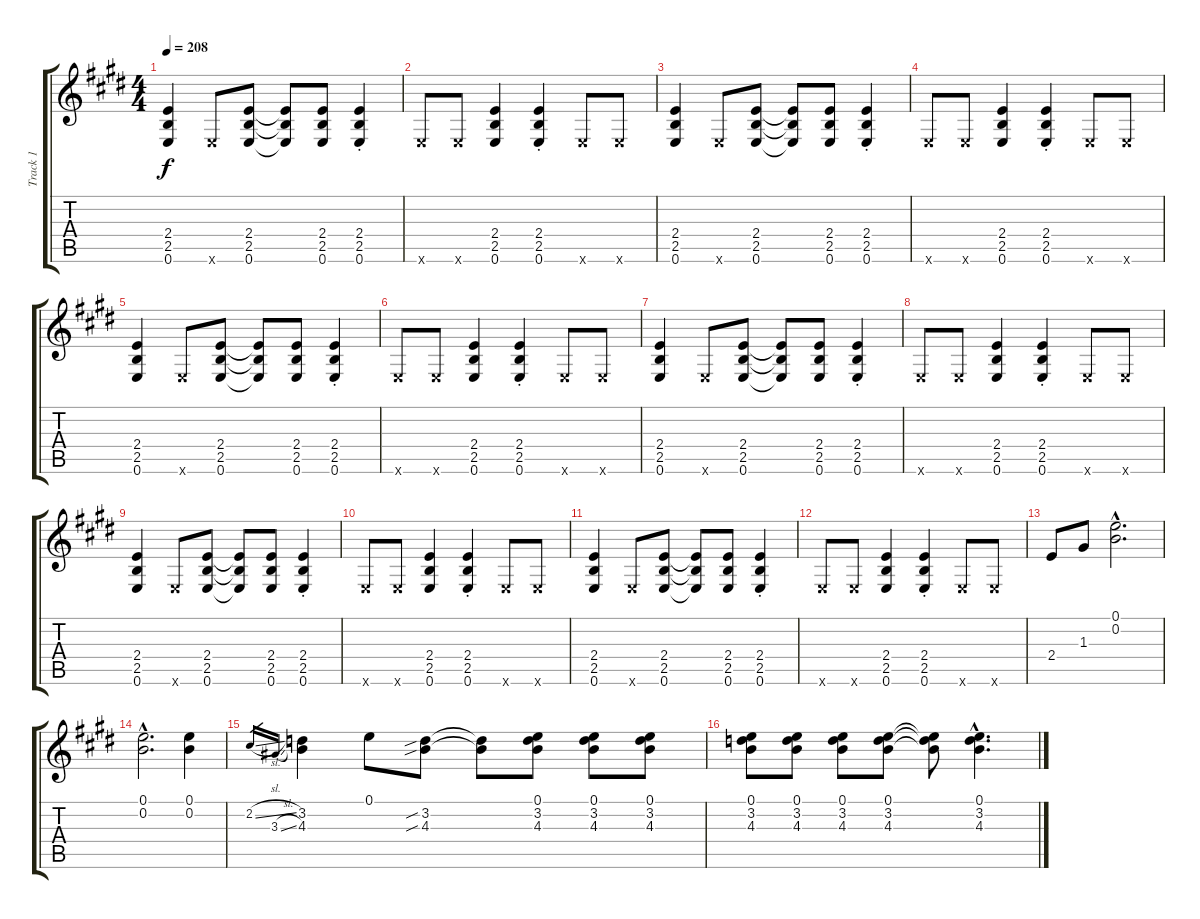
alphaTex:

\track ("Track 1" "Track 1") {instrument distortionguitar}
\staff {score tabs}
\tuning (E4 B3 G3 D3 A2 E2) {hide}
\ts (4 4)
\tempo 208
\clef g2
\ks e
(2.4 2.5 0.6).4{dy f} 0.6{x}.8 (2.4 2.5 0.6).8 (2.4{t} 2.5{t} 0.6{t}).8 (2.4 2.5 0.6).8 (2.4{st} 2.5 0.6).4 |
0.6{x}.8 0.6{x}.8 (2.4 2.5 0.6).4 (2.4{st} 2.5 0.6).4 0.6{x}.8 0.6{x}.8 |
(2.4 2.5 0.6).4 0.6{x}.8 (2.4 2.5 0.6).8 (2.4{t} 2.5{t} 0.6{t}).8 (2.4 2.5 0.6).8 (2.4{st} 2.5 0.6).4 |
0.6{x}.8 0.6{x}.8 (2.4 2.5 0.6).4 (2.4{st} 2.5 0.6).4 0.6{x}.8 0.6{x}.8 |
(2.4 2.5 0.6).4 0.6{x}.8 (2.4 2.5 0.6).8 (2.4{t} 2.5{t} 0.6{t}).8 (2.4 2.5 0.6).8 (2.4{st} 2.5 0.6).4 |
0.6{x}.8 0.6{x}.8 (2.4 2.5 0.6).4 (2.4{st} 2.5 0.6).4 0.6{x}.8 0.6{x}.8 |
(2.4 2.5 0.6).4 0.6{x}.8 (2.4 2.5 0.6).8 (2.4{t} 2.5{t} 0.6{t}).8 (2.4 2.5 0.6).8 (2.4{st} 2.5 0.6).4 |
0.6{x}.8 0.6{x}.8 (2.4 2.5 0.6).4 (2.4{st} 2.5 0.6).4 0.6{x}.8 0.6{x}.8 |
(2.4 2.5 0.6).4 0.6{x}.8 (2.4 2.5 0.6).8 (2.4{t} 2.5{t} 0.6{t}).8 (2.4 2.5 0.6).8 (2.4{st} 2.5 0.6).4 |
0.6{x}.8 0.6{x}.8 (2.4 2.5 0.6).4 (2.4{st} 2.5 0.6).4 0.6{x}.8 0.6{x}.8 |
(2.4 2.5 0.6).4 0.6{x}.8 (2.4 2.5 0.6).8 (2.4{t} 2.5{t} 0.6{t}).8 (2.4 2.5 0.6).8 (2.4{st} 2.5 0.6).4 |
0.6{x}.8 0.6{x}.8 (2.4 2.5 0.6).4 (2.4{st} 2.5 0.6).4 0.6{x}.8 0.6{x}.8 |
2.4.8 1.3.8 (0.1{hac} 0.2{hac}).2{d} |
(0.1{hac} 0.2{hac}).2{d} (0.1 0.2).4 |
2.2{sl}.16{gr} 3.3{sl}.16{gr} (3.2 4.3).4 0.1.8 (3.2{sib} 4.3{sib}).8 (3.2{t} 4.3{t}).8 (0.1 3.2 4.3).8 (0.1 3.2 4.3).8 (0.1 3.2 4.3).8 |
(0.1 3.2 4.3).8 (0.1 3.2 4.3).8 (0.1 3.2 4.3).8 (0.1 3.2 4.3).8 (0.1{t} 3.2{t} 4.3{t}).8 (0.1{hac} 3.2{hac} 4.3{hac}).4{d}
